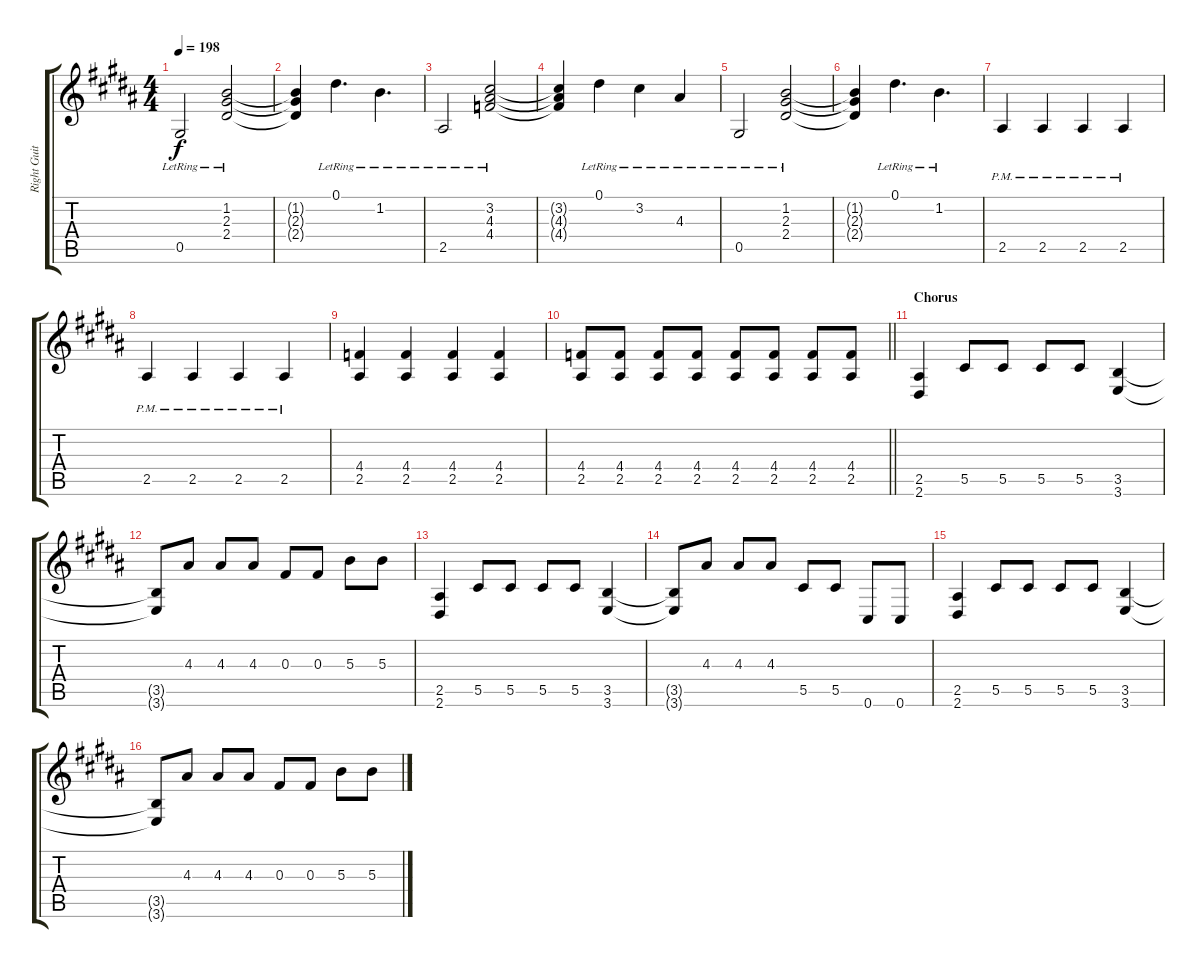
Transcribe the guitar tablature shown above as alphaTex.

\track ("Right Guitar" "Right Guit") {instrument distortionguitar}
\staff {score tabs}
\tuning (Eb4 Bb3 Gb3 Db3 Ab2 Db2) {hide}
\ts (4 4)
\tempo 198
\clef g2
\ks b
0.5{lr}.2{dy f} (1.2{lr} 2.3{lr} 2.4{lr}).2 |
(1.2{t} 2.3{t} 2.4{t}).4 0.1{lr}.4{d} 1.2{lr}.4{d} |
2.5{lr}.2 (3.2{lr} 4.3{lr} 4.4{lr}).2 |
(3.2{t} 4.3{t} 4.4{t}).4 0.1{lr}.4 3.2{lr}.4 4.3{lr}.4 |
0.5{lr}.2 (1.2{lr} 2.3{lr} 2.4{lr}).2 |
(1.2{t} 2.3{t} 2.4{t}).4 0.1{lr}.4{d} 1.2{lr}.4{d} |
2.5{pm}.4{instrument distortionguitar} 2.5{pm}.4 2.5{pm}.4 2.5{pm}.4 |
2.5{pm}.4 2.5{pm}.4 2.5{pm}.4 2.5{pm}.4 |
(4.4 2.5).4 (4.4 2.5).4 (4.4 2.5).4 (4.4 2.5).4 |
\barLineRight lightlight
(4.4 2.5).8 (4.4 2.5).8 (4.4 2.5).8 (4.4 2.5).8 (4.4 2.5).8 (4.4 2.5).8 (4.4 2.5).8 (4.4 2.5).8 |
\section ("" "Chorus")
(2.5 2.6).4 5.5.8 5.5.8 5.5.8 5.5.8 (3.5 3.6).4 |
(3.5{t} 3.6{t}).8 4.3.8 4.3.8 4.3.8 0.3.8 0.3.8 5.3.8 5.3.8 |
(2.5 2.6).4 5.5.8 5.5.8 5.5.8 5.5.8 (3.5 3.6).4 |
(3.5{t} 3.6{t}).8 4.3.8 4.3.8 4.3.8 5.5.8 5.5.8 0.6.8 0.6.8 |
(2.5 2.6).4 5.5.8 5.5.8 5.5.8 5.5.8 (3.5 3.6).4 |
(3.5{t} 3.6{t}).8 4.3.8 4.3.8 4.3.8 0.3.8 0.3.8 5.3.8 5.3.8
